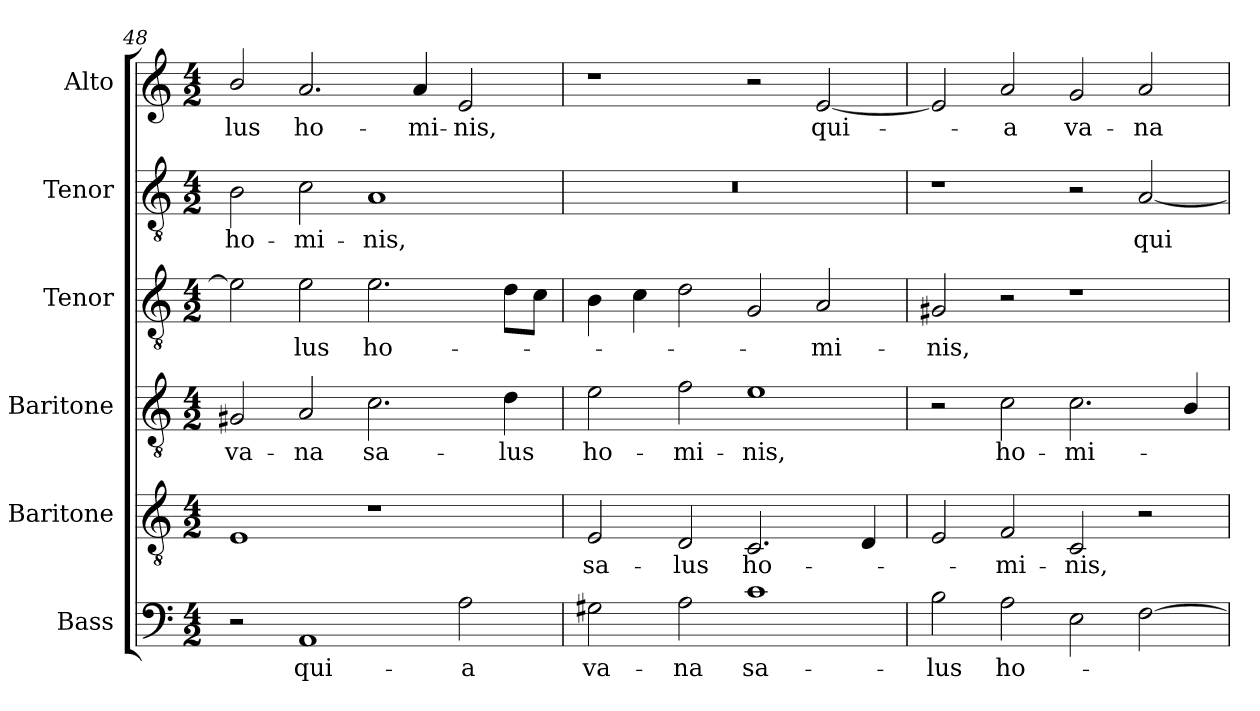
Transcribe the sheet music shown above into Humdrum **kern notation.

**kern	**text	**kern	**text	**kern	**text	**kern	**text	**kern	**text	**kern	**text
*part6	*part6	*part5	*part5	*part4	*part4	*part3	*part3	*part2	*part2	*part1	*part1
*staff6	*staff6	*staff5	*staff5	*staff4	*staff4	*staff3	*staff3	*staff2	*staff2	*staff1	*staff1
*I"Bass	*	*I"Baritone	*	*I"Baritone	*	*I"Tenor	*	*I"Tenor	*	*I"Alto	*
*I'B.	*	*I'Bar.	*	*I'Bar.	*	*I'T.	*	*I'T.	*	*I'A.	*
*clefF4	*	*clefGv2	*	*clefGv2	*	*clefGv2	*	*clefGv2	*	*clefG2	*
*	*	*ITrd7c12	*	*ITrd7c12	*	*ITrd7c12	*	*ITrd7c12	*	*	*
*k[]	*	*k[]	*	*k[]	*	*k[]	*	*k[]	*	*k[]	*
*C:	*	*C:	*	*C:	*	*C:	*	*C:	*	*C:	*
*M4/2	*	*M4/2	*	*M4/2	*	*M4/2	*	*M4/2	*	*M4/2	*
=48	=48	=48	=48	=48	=48	=48	=48	=48	=48	=48	=48
!	!	!	!	!	!LO:LY:b:color=#000000	!	!	!	!	!	!
!	!	!	!	!	!	!	!	!	!LO:LY:b:color=#000000	!	!
!	!	!	!	!	!	!	!	!	!	!	!LO:LY:b:color=#000000
2r	.	1EEi	.	2GG#Xi/	va-	2Ei\]	.	2BBi\	ho-	2bi/	-lus
!	!LO:LY:b:color=#000000	!	!	!	!	!	!	!	!	!	!
!	!	!	!	!	!LO:LY:b:color=#000000	!	!	!	!	!	!
!	!	!	!	!	!	!	!LO:LY:b:color=#000000	!	!	!	!
!	!	!	!	!	!	!	!	!	!LO:LY:b:color=#000000	!	!
!	!	!	!	!	!	!	!	!	!	!	!LO:LY:b:color=#000000
1AAi	qui-	.	.	2AAi/	-na	2Ei\	-lus	2Ci\	-mi-	2.ai/	ho-
!	!	!	!	!	!LO:LY:b:color=#000000	!	!	!	!	!	!
!	!	!	!	!	!	!	!LO:LY:b:color=#000000	!	!	!	!
!	!	!	!	!	!	!	!	!	!LO:LY:b:color=#000000	!	!
.	.	1r	.	2.Ci\	sa-	2.Ei\	ho-	1AAi	-nis,	.	.
!	!	!	!	!	!	!	!	!	!	!	!LO:LY:b:color=#000000
.	.	.	.	.	.	.	.	.	.	4ai/	-mi-
!	!LO:LY:b:color=#000000	!	!	!	!	!	!	!	!	!	!
!	!	!	!	!	!	!	!	!	!	!	!LO:LY:b:color=#000000
2Ai\	-a	.	.	.	.	.	.	.	.	2ei/	-nis,
!	!	!	!	!	!LO:LY:b:color=#000000	!	!	!	!	!	!
.	.	.	.	4Di\	-lus	8Di\L	.	.	.	.	.
.	.	.	.	.	.	8Ci\J	.	.	.	.	.
=49	=49	=49	=49	=49	=49	=49	=49	=49	=49	=49	=49
!	!LO:LY:b:color=#000000	!	!	!	!	!	!	!	!	!	!
!	!	!	!LO:LY:b:color=#000000	!	!	!	!	!	!	!	!
!	!	!	!	!	!LO:LY:b:color=#000000	!	!	!LO:N:vis=1	!	!	!
2G#Xi\	va-	2EEi/	sa-	2Ei\	ho-	4BBi\	.	0r	.	1r	.
.	.	.	.	.	.	4Ci\	.	.	.	.	.
!	!LO:LY:b:color=#000000	!	!	!	!	!	!	!	!	!	!
!	!	!	!LO:LY:b:color=#000000	!	!	!	!	!	!	!	!
!	!	!	!	!	!LO:LY:b:color=#000000	!	!	!	!	!	!
2Ai\	-na	2DDi/	-lus	2Fi\	-mi-	2Di\	.	.	.	.	.
!	!LO:LY:b:color=#000000	!	!	!	!	!	!	!	!	!	!
!	!	!	!LO:LY:b:color=#000000	!	!	!	!	!	!	!	!
!	!	!	!	!	!LO:LY:b:color=#000000	!	!	!	!	!	!
1ci	sa-	2.CCi/	ho-	1Ei	-nis,	2GGi/	.	.	.	2r	.
!	!	!	!	!	!	!	!LO:LY:b:color=#000000	!	!	!	!
!	!	!	!	!	!	!	!	!	!	!	!LO:LY:b:color=#000000
.	.	.	.	.	.	2AAi/	-mi-	.	.	[2ei/	qui-
.	.	4DDi/	.	.	.	.	.	.	.	.	.
=50	=50	=50	=50	=50	=50	=50	=50	=50	=50	=50	=50
!	!LO:LY:b:color=#000000	!	!	!	!	!	!	!	!	!	!
!	!	!	!	!	!	!	!LO:LY:b:color=#000000	!	!	!	!
2Bi\	-lus	2EEi/	.	2r	.	2GG#Xi/	-nis,	1r	.	2ei/]	.
!	!LO:LY:b:color=#000000	!	!	!	!	!	!	!	!	!	!
!	!	!	!LO:LY:b:color=#000000	!	!	!	!	!	!	!	!
!	!	!	!	!	!LO:LY:b:color=#000000	!	!	!	!	!	!
!	!	!	!	!	!	!	!	!	!	!	!LO:LY:b:color=#000000
2Ai\	ho-	2FFi/	-mi-	2Ci\	ho-	2r	.	.	.	2ai/	-a
!	!	!	!LO:LY:b:color=#000000	!	!	!	!	!	!	!	!
!	!	!	!	!	!LO:LY:b:color=#000000	!	!	!	!	!	!
!	!	!	!	!	!	!	!	!	!	!	!LO:LY:b:color=#000000
2Ei\	.	2CCi/	-nis,	2.Ci\	-mi-	1r	.	2r	.	2gi/	va-
!	!	!	!	!	!	!	!	!	!LO:LY:b:color=#000000	!	!
!	!	!	!	!	!	!	!	!	!	!	!LO:LY:b:color=#000000
[2Fi\	.	2r	.	.	.	.	.	[2AAi/	qui-	2ai/	-na
.	.	.	.	4BBi/	.	.	.	.	.	.	.
=	=	=	=	=	=	=	=	=	=	=	=
*-	*-	*-	*-	*-	*-	*-	*-	*-	*-	*-	*-
